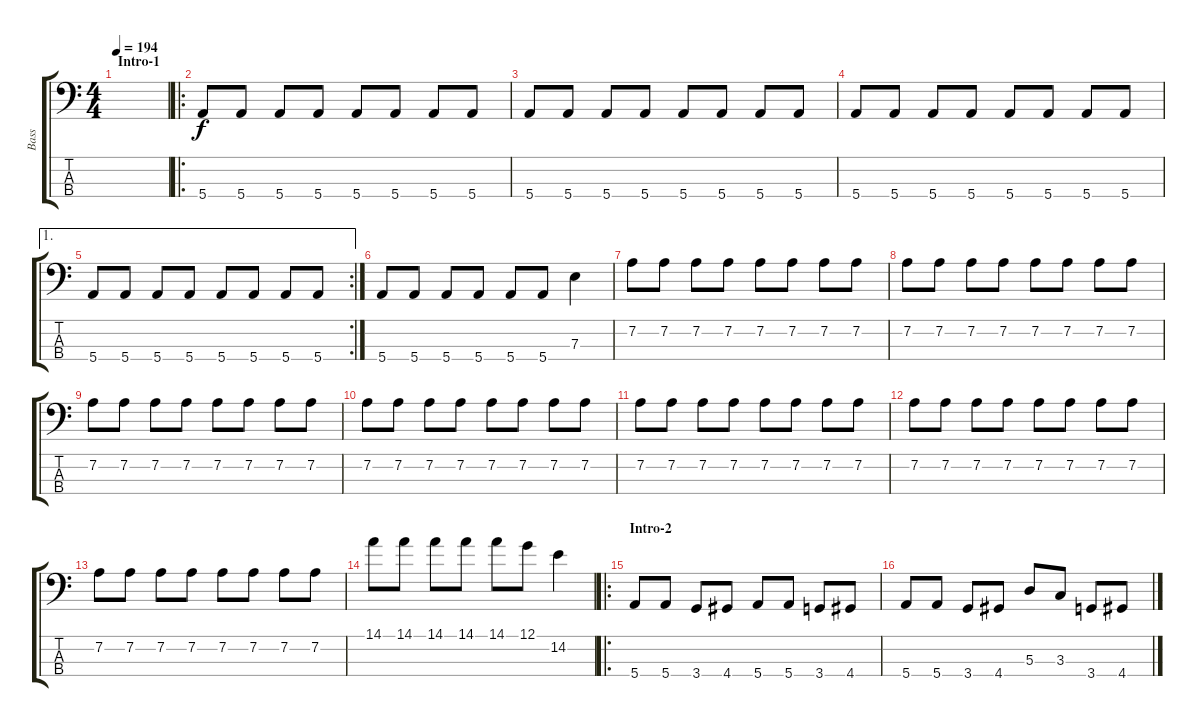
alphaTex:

\track ("Bass" "Bass") {instrument electricbasspick}
\staff {score tabs}
\tuning (G2 D2 A1 E1) {hide}
\ts (4 4)
\section ("" "Intro-1")
\tempo 194
\clef f4
\ks c
|
\ro
5.4.8 5.4.8 5.4.8 5.4.8 5.4.8 5.4.8 5.4.8 5.4.8 |
5.4.8 5.4.8 5.4.8 5.4.8 5.4.8 5.4.8 5.4.8 5.4.8 |
5.4.8 5.4.8 5.4.8 5.4.8 5.4.8 5.4.8 5.4.8 5.4.8 |
\ae 1
\rc 2
5.4.8 5.4.8 5.4.8 5.4.8 5.4.8 5.4.8 5.4.8 5.4.8 |
5.4.8 5.4.8 5.4.8 5.4.8 5.4.8 5.4.8 7.3.4 |
7.2.8 7.2.8 7.2.8 7.2.8 7.2.8 7.2.8 7.2.8 7.2.8 |
7.2.8 7.2.8 7.2.8 7.2.8 7.2.8 7.2.8 7.2.8 7.2.8 |
7.2.8 7.2.8 7.2.8 7.2.8 7.2.8 7.2.8 7.2.8 7.2.8 |
7.2.8 7.2.8 7.2.8 7.2.8 7.2.8 7.2.8 7.2.8 7.2.8 |
7.2.8 7.2.8 7.2.8 7.2.8 7.2.8 7.2.8 7.2.8 7.2.8 |
7.2.8 7.2.8 7.2.8 7.2.8 7.2.8 7.2.8 7.2.8 7.2.8 |
7.2.8 7.2.8 7.2.8 7.2.8 7.2.8 7.2.8 7.2.8 7.2.8 |
14.1.8 14.1.8 14.1.8 14.1.8 14.1.8 12.1.8 14.2.4 |
\ro
\section ("" "Intro-2")
5.4.8 5.4.8 3.4.8 4.4.8 5.4.8 5.4.8 3.4.8 4.4.8 |
5.4.8 5.4.8 3.4.8 4.4.8 5.3.8 3.3.8 3.4.8 4.4.8
